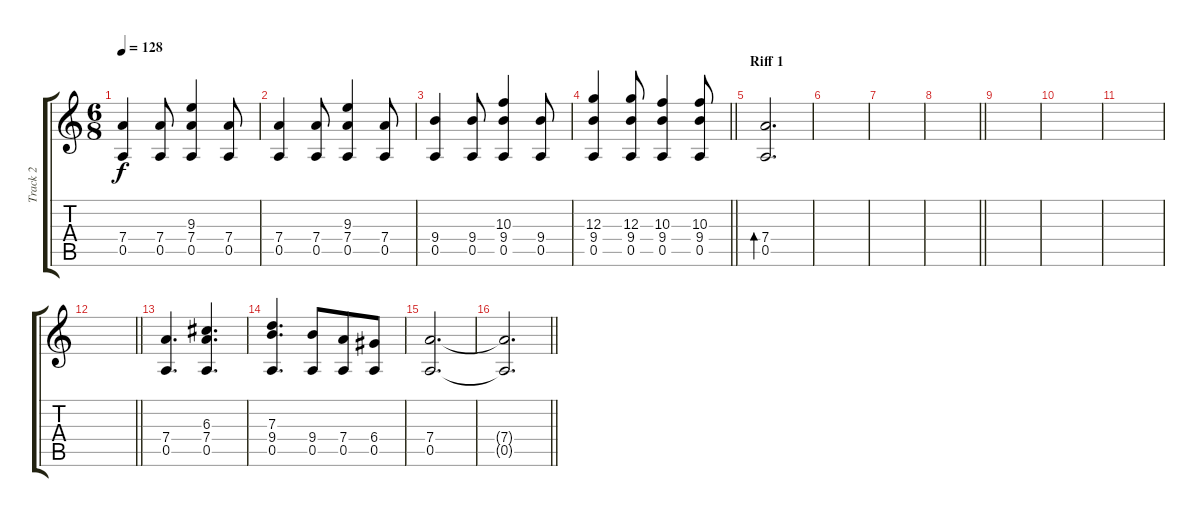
\track ("Track 2" "Track 2") {instrument acousticguitarsteel}
\staff {score tabs}
\tuning (E4 B3 G3 D3 A2 E2) {hide}
\ts (6 8)
\tempo 128
\clef g2
\ks aminor
(7.4 0.5).4{dy f} (7.4 0.5).8 (9.3 7.4 0.5).4 (7.4 0.5).8 |
(7.4 0.5).4 (7.4 0.5).8 (9.3 7.4 0.5).4 (7.4 0.5).8 |
(9.4 0.5).4 (9.4 0.5).8 (10.3 9.4 0.5).4 (9.4 0.5).8 |
\barLineRight lightlight
(12.3 9.4 0.5).4 (12.3 9.4 0.5).8 (10.3 9.4 0.5).4 (10.3 9.4 0.5).8 |
\section ("" "Riff 1")
(7.4 0.5).2{d bd 120} |
|
|
\barLineRight lightlight
|
|
|
|
\barLineRight lightlight
|
(7.4 0.5).4{d} (6.3 7.4 0.5).4{d} |
(7.3 9.4 0.5).4{d} (9.4 0.5).8 (7.4 0.5).8 (6.4 0.5).8 |
(7.4 0.5).2{d} |
\barLineRight lightlight
(7.4{t} 0.5{t}).2{d}
